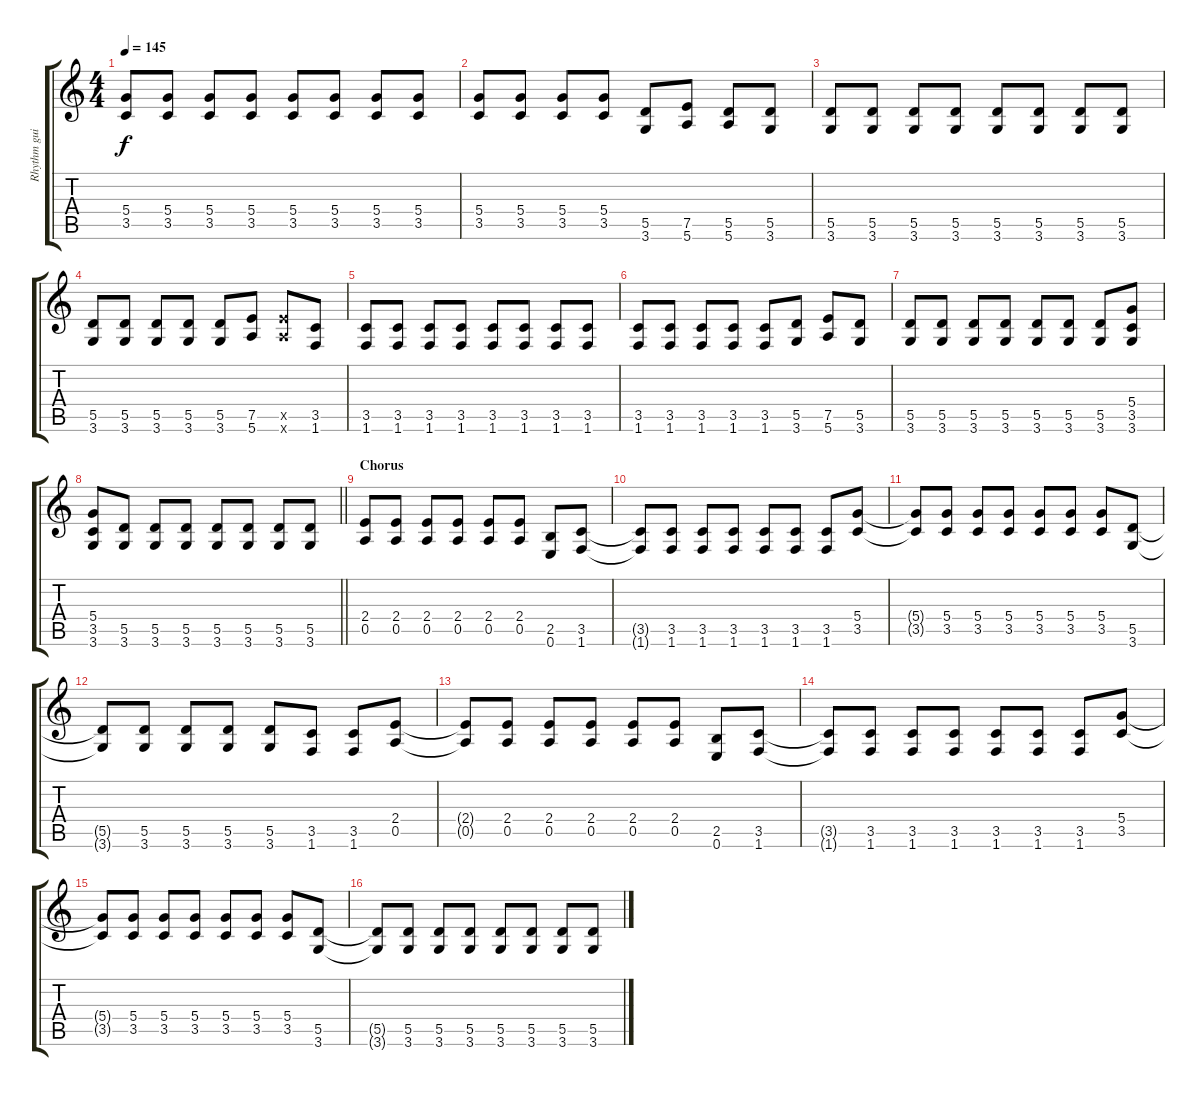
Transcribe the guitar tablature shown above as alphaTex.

\track ("Rhythm guitar" "Rhythm gui") {instrument distortionguitar}
\staff {score tabs}
\tuning (E4 B3 G3 D3 A2 E2) {hide}
\ts (4 4)
\tempo 145
\clef g2
\ks c
(5.4 3.5).8{dy f} (5.4 3.5).8 (5.4 3.5).8 (5.4 3.5).8 (5.4 3.5).8 (5.4 3.5).8 (5.4 3.5).8 (5.4 3.5).8 |
(5.4 3.5).8 (5.4 3.5).8 (5.4 3.5).8 (5.4 3.5).8 (5.5 3.6).8 (7.5 5.6).8 (5.5 5.6).8 (5.5 3.6).8 |
(5.5 3.6).8 (5.5 3.6).8 (5.5 3.6).8 (5.5 3.6).8 (5.5 3.6).8 (5.5 3.6).8 (5.5 3.6).8 (5.5 3.6).8 |
(5.5 3.6).8 (5.5 3.6).8 (5.5 3.6).8 (5.5 3.6).8 (5.5 3.6).8 (7.5 5.6).8 (7.5{x} 5.6{x}).8 (3.5 1.6).8 |
(3.5 1.6).8 (3.5 1.6).8 (3.5 1.6).8 (3.5 1.6).8 (3.5 1.6).8 (3.5 1.6).8 (3.5 1.6).8 (3.5 1.6).8 |
(3.5 1.6).8 (3.5 1.6).8 (3.5 1.6).8 (3.5 1.6).8 (3.5 1.6).8 (5.5 3.6).8 (7.5 5.6).8 (5.5 3.6).8 |
(5.5 3.6).8 (5.5 3.6).8 (5.5 3.6).8 (5.5 3.6).8 (5.5 3.6).8 (5.5 3.6).8 (5.5 3.6).8 (5.4 3.5 3.6).8 |
\barLineRight lightlight
(5.4 3.5 3.6).8 (5.5 3.6).8 (5.5 3.6).8 (5.5 3.6).8 (5.5 3.6).8 (5.5 3.6).8 (5.5 3.6).8 (5.5 3.6).8 |
\section ("" "Chorus")
(2.4 0.5).8 (2.4 0.5).8 (2.4 0.5).8 (2.4 0.5).8 (2.4 0.5).8 (2.4 0.5).8 (2.5 0.6).8 (3.5 1.6).8 |
(3.5{t} 1.6{t}).8 (3.5 1.6).8 (3.5 1.6).8 (3.5 1.6).8 (3.5 1.6).8 (3.5 1.6).8 (3.5 1.6).8 (5.4 3.5).8 |
(5.4{t} 3.5{t}).8 (5.4 3.5).8 (5.4 3.5).8 (5.4 3.5).8 (5.4 3.5).8 (5.4 3.5).8 (5.4 3.5).8 (5.5 3.6).8 |
(5.5{t} 3.6{t}).8 (5.5 3.6).8 (5.5 3.6).8 (5.5 3.6).8 (5.5 3.6).8 (3.5 1.6).8 (3.5 1.6).8 (2.4 0.5).8 |
(2.4{t} 0.5{t}).8 (2.4 0.5).8 (2.4 0.5).8 (2.4 0.5).8 (2.4 0.5).8 (2.4 0.5).8 (2.5 0.6).8 (3.5 1.6).8 |
(3.5{t} 1.6{t}).8 (3.5 1.6).8 (3.5 1.6).8 (3.5 1.6).8 (3.5 1.6).8 (3.5 1.6).8 (3.5 1.6).8 (5.4 3.5).8 |
(5.4{t} 3.5{t}).8 (5.4 3.5).8 (5.4 3.5).8 (5.4 3.5).8 (5.4 3.5).8 (5.4 3.5).8 (5.4 3.5).8 (5.5 3.6).8 |
(5.5{t} 3.6{t}).8 (5.5 3.6).8 (5.5 3.6).8 (5.5 3.6).8 (5.5 3.6).8 (5.5 3.6).8 (5.5 3.6).8 (5.5 3.6).8
